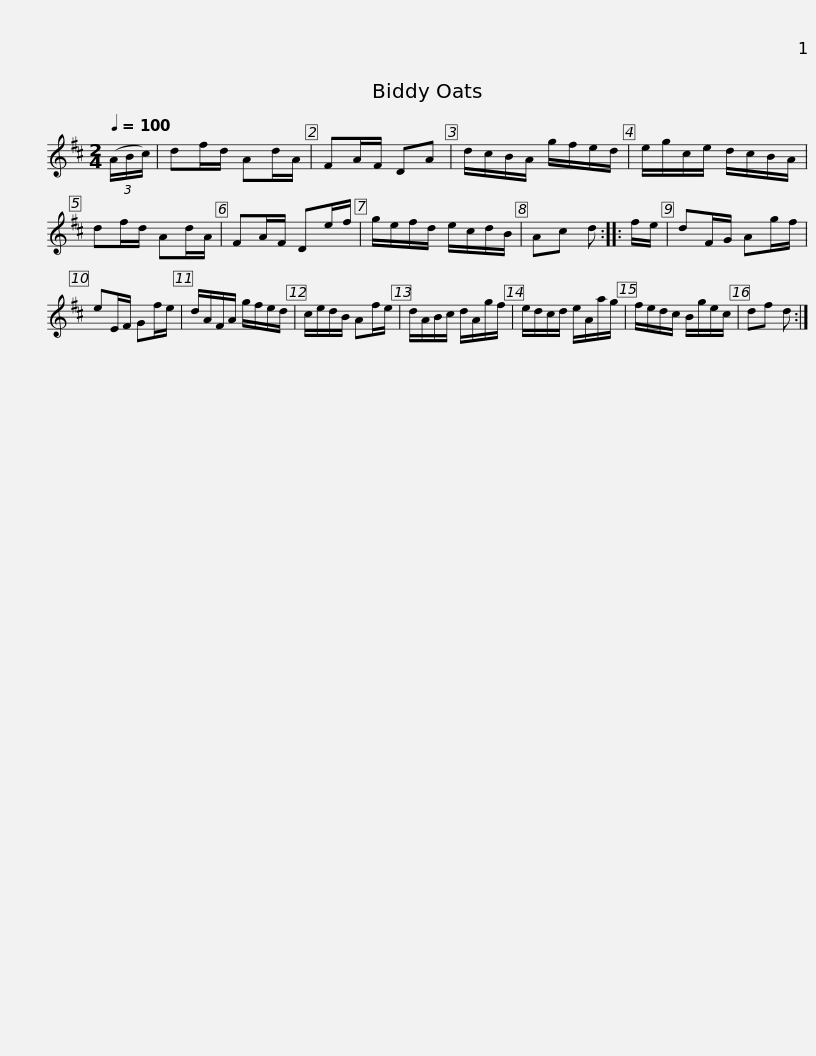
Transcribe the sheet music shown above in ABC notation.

X:1
L:1/8
Q:1/4=100
M:2/4
I:linebreak $
K:none
V:1 treble transpose="8 "
V:1
[K:D] (3(A/B/c/) | df/d/ Ad/A/ | FA/F/ DA | d/c/B/A/ g/f/e/d/ | e/g/c/e/ d/c/B/A/ | %5
 df/d/ Ad/A/ | FA/F/ De/f/ |$ g/e/f/d/ e/c/d/B/ | Ac d :: f/e/ | %10
 dF/G/ Ag/f/ | eE/F/ Gf/e/ | d/A/F/A/ g/f/e/d/ | c/e/d/B/ Af/e/ |$ d/A/B/c/ d/A/g/f/ | %15
 e/d/c/d/ e/A/a/g/ | f/e/d/c/ B/g/e/c/ | df d :| %18
